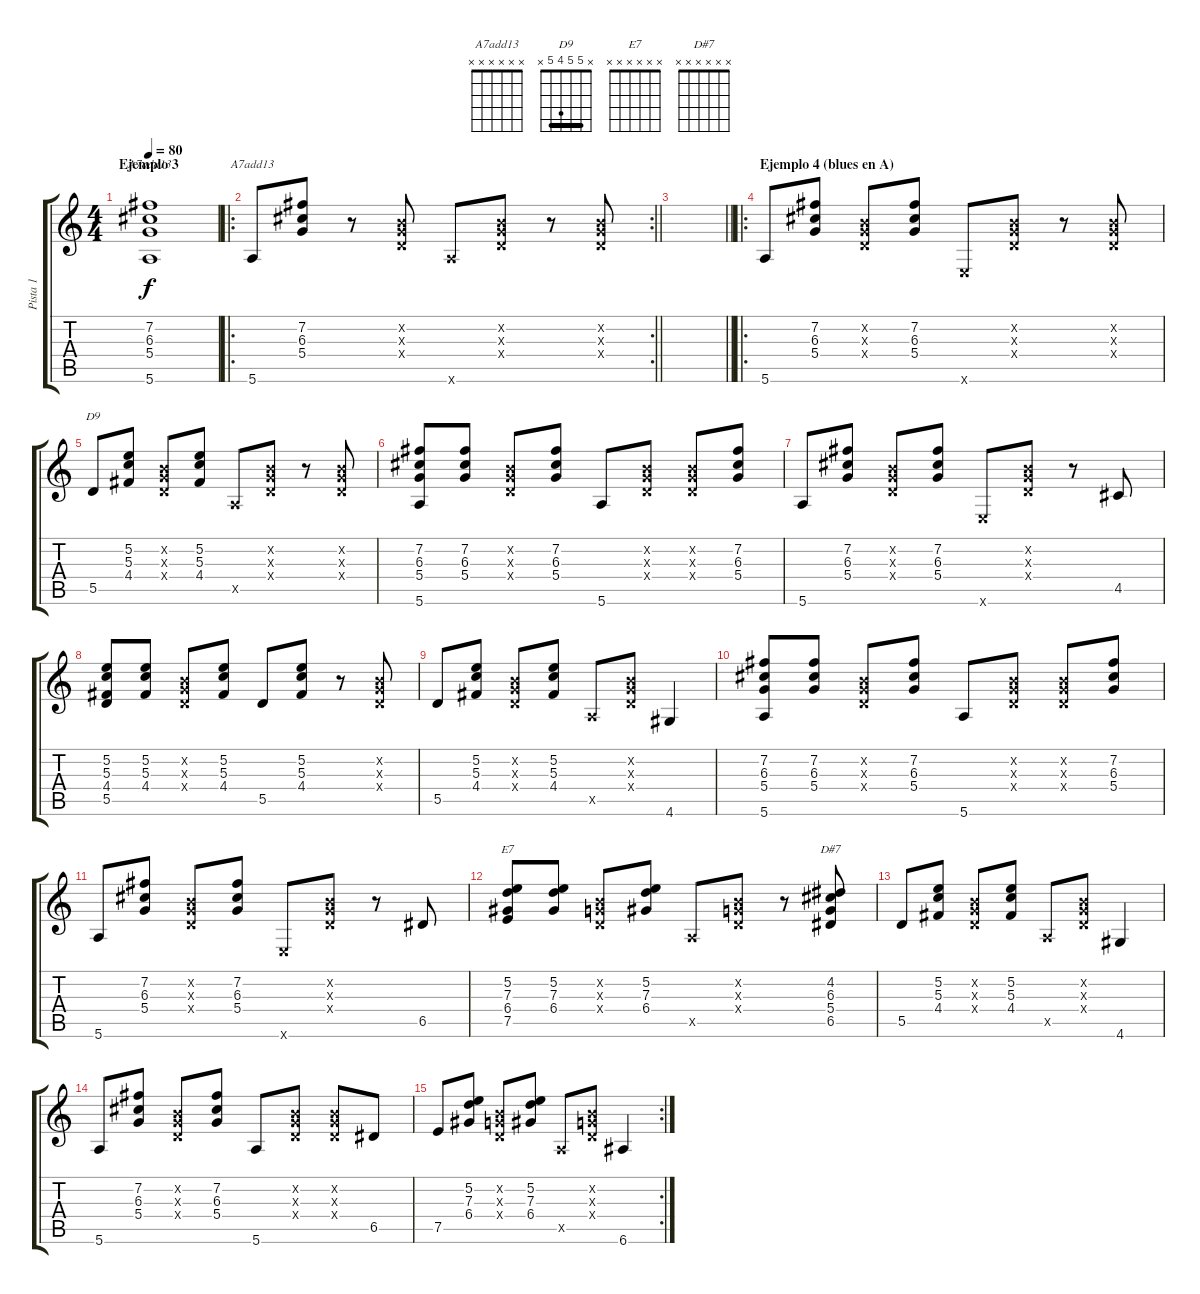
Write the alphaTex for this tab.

\track ("Pista 1" "Pista 1") {instrument acousticguitarnylon}
\staff {score tabs}
\tuning (E4 B3 G3 D3 A2 E2) {hide}
\chord ("A7add13" x 7 6 5 x 5) {firstfret 5 barre 5}
\chord ("A7add13" x x x x x x)
\chord ("D9" x 5 5 4 5 x) {barre 5}
\chord ("E7" x x x x x x)
\chord ("D#7" x x x x x x)
\ts (4 4)
\section ("" "Ejemplo 3")
\tempo 80
\clef g2
\ks c
(7.2 6.3 5.4 5.6).1{ch "A7add13" dy f} |
\ro
\rc 2
\barLineRight lightlight
5.6.8{ch "A7add13"} (7.2 6.3 5.4).8 r.8 (0.2{x} 0.3{x} 0.4{x}).8 5.6{x}.8 (0.2{x} 0.3{x} 0.4{x}).8 r.8 (0.2{x} 0.3{x} 0.4{x}).8 |
\section ("" "")
\barLineRight lightlight
|
\ro
\section ("" "Ejemplo 4 (blues en A)")
5.6.8 (7.2 6.3 5.4).8 (0.2{x} 0.3{x} 0.4{x}).8 (7.2 6.3 5.4).8 0.6{x}.8 (0.2{x} 0.3{x} 0.4{x}).8 r.8 (0.2{x} 0.3{x} 0.4{x}).8 |
5.5.8{ch "D9"} (5.2 5.3 4.4).8 (0.2{x} 0.3{x} 0.4{x}).8 (5.2 5.3 4.4).8 0.5{x}.8 (0.2{x} 0.3{x} 0.4{x}).8 r.8 (0.2{x} 0.3{x} 0.4{x}).8 |
(7.2 6.3 5.4 5.6).8 (7.2 6.3 5.4).8 (0.2{x} 0.3{x} 0.4{x}).8 (7.2 6.3 5.4).8 5.6.8 (0.2{x} 0.3{x} 0.4{x}).8 (0.2{x} 0.3{x} 0.4{x}).8 (7.2 6.3 5.4).8 |
5.6.8 (7.2 6.3 5.4).8 (0.2{x} 0.3{x} 0.4{x}).8 (7.2 6.3 5.4).8 0.6{x}.8 (0.2{x} 0.3{x} 0.4{x}).8 r.8 4.5.8 |
(5.2 5.3 4.4 5.5).8 (5.2 5.3 4.4).8 (0.2{x} 0.3{x} 0.4{x}).8 (5.2 5.3 4.4).8 5.5.8 (5.2 5.3 4.4).8 r.8 (0.2{x} 0.3{x} 0.4{x}).8 |
5.5.8 (5.2 5.3 4.4).8 (0.2{x} 0.3{x} 0.4{x}).8 (5.2 5.3 4.4).8 0.5{x}.8 (0.2{x} 0.3{x} 0.4{x}).8 4.6.4 |
(7.2 6.3 5.4 5.6).8 (7.2 6.3 5.4).8 (0.2{x} 0.3{x} 0.4{x}).8 (7.2 6.3 5.4).8 5.6.8 (0.2{x} 0.3{x} 0.4{x}).8 (0.2{x} 0.3{x} 0.4{x}).8 (7.2 6.3 5.4).8 |
5.6.8 (7.2 6.3 5.4).8 (0.2{x} 0.3{x} 0.4{x}).8 (7.2 6.3 5.4).8 0.6{x}.8 (0.2{x} 0.3{x} 0.4{x}).8 r.8 6.5.8 |
(5.2 7.3 6.4 7.5).8{ch "E7"} (5.2 7.3 6.4).8 (0.2{x} 0.3{x} 0.4{x}).8 (5.2 7.3 6.4).8 0.5{x}.8 (0.2{x} 0.3{x} 0.4{x}).8 r.8 (4.2 6.3 5.4 6.5).8{ch "D#7"} |
5.5.8 (5.2 5.3 4.4).8 (0.2{x} 0.3{x} 0.4{x}).8 (5.2 5.3 4.4).8 0.5{x}.8 (0.2{x} 0.3{x} 0.4{x}).8 4.6.4 |
5.6.8 (7.2 6.3 5.4).8 (0.2{x} 0.3{x} 0.4{x}).8 (7.2 6.3 5.4).8 5.6.8 (0.2{x} 0.3{x} 0.4{x}).8 (0.2{x} 0.3{x} 0.4{x}).8 6.5.8 |
\rc 2
7.5.8 (5.2 7.3 6.4).8 (0.2{x} 0.3{x} 0.4{x}).8 (5.2 7.3 6.4).8 0.5{x}.8 (0.2{x} 0.3{x} 0.4{x}).8 6.6.4
